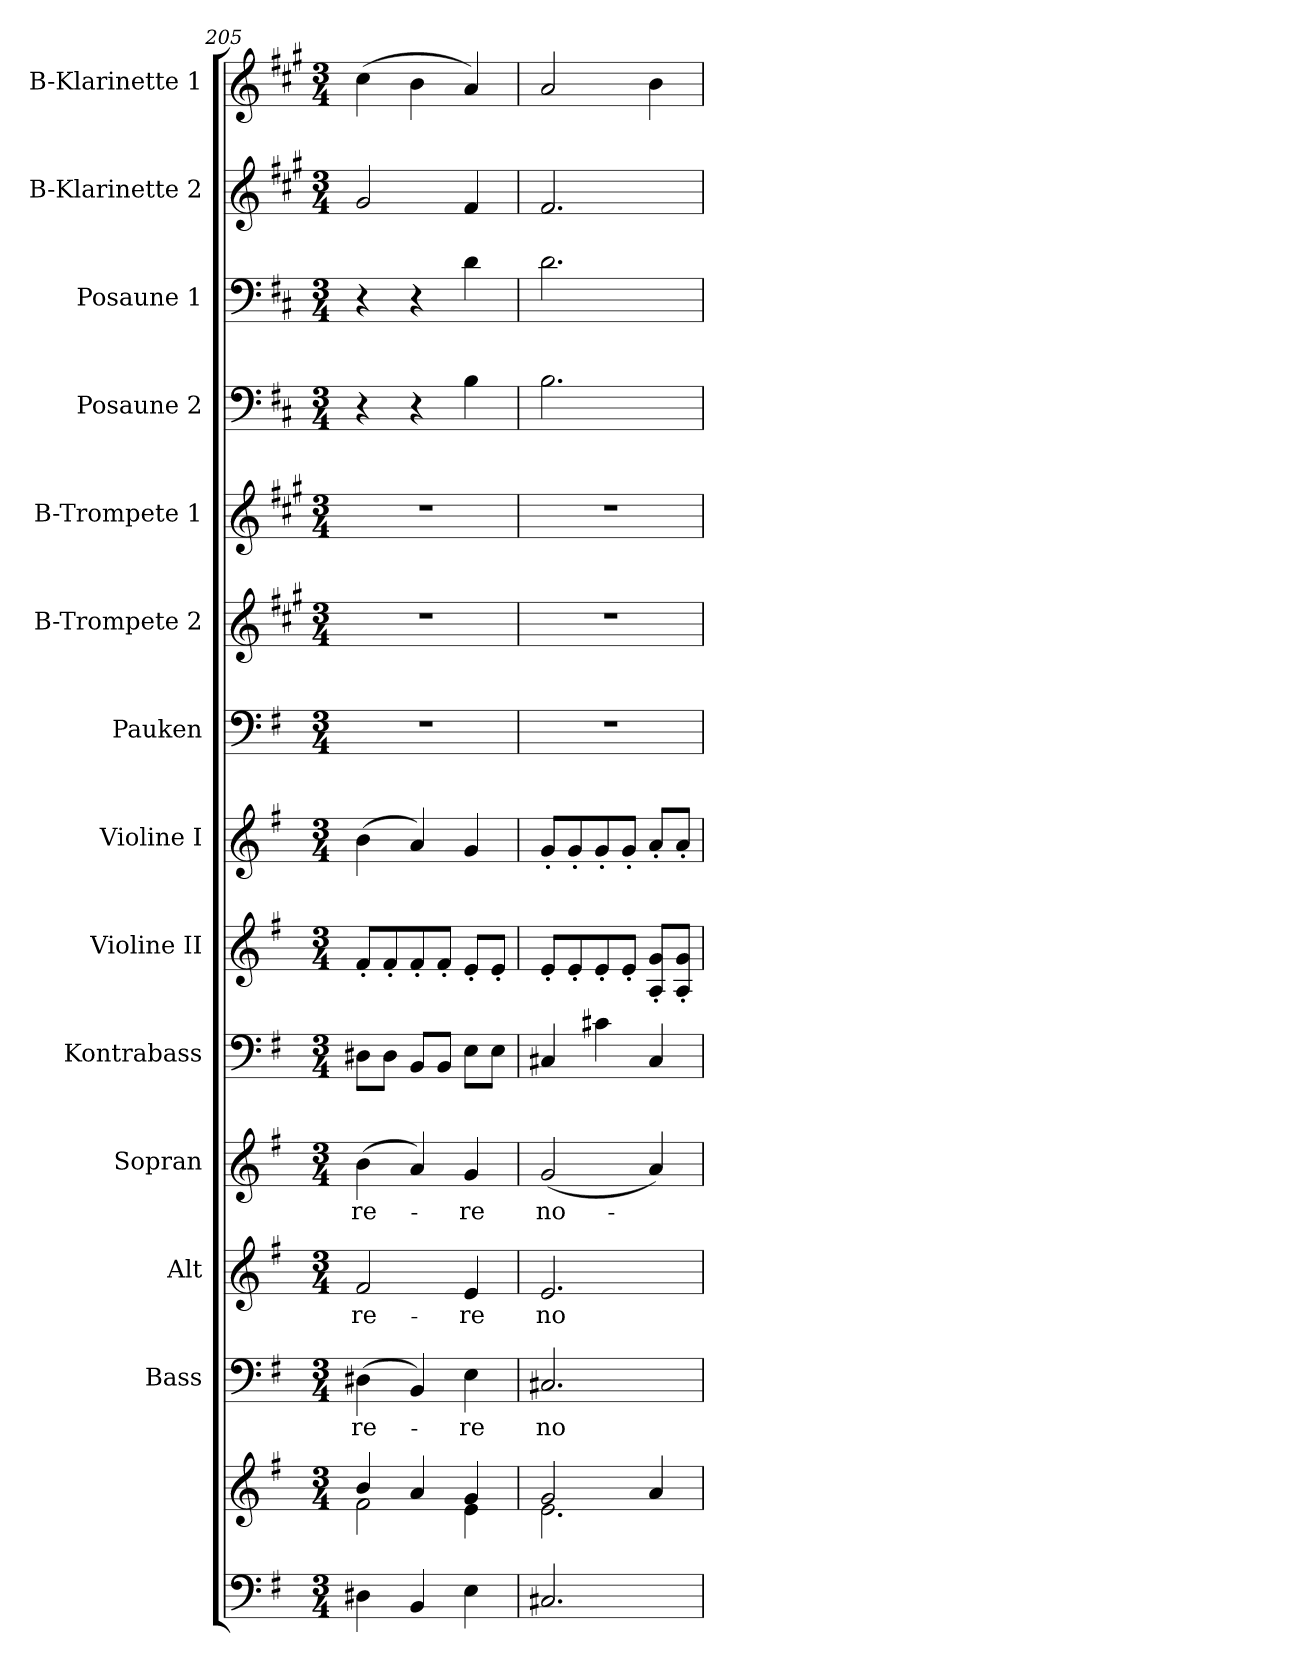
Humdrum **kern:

**kern	**kern	**kern	**text	**kern	**text	**kern	**text	**kern	**kern	**kern	**kern	**kern	**kern	**kern	**kern	**kern	**kern
*part14	*part14	*part13	*part13	*part12	*part12	*part11	*part11	*part10	*part9	*part8	*part7	*part6	*part5	*part4	*part3	*part2	*part1
*staff15	*staff14	*staff13	*staff13	*staff12	*staff12	*staff11	*staff11	*staff10	*staff9	*staff8	*staff7	*staff6	*staff5	*staff4	*staff3	*staff2	*staff1
*	*	*I"Bass	*	*I"Alt	*	*I"Sopran	*	*I"Kontrabass	*I"Violine II	*I"Violine I	*I"Pauken	*I"B-Trompete 2	*I"B-Trompete 1	*I"Posaune 2	*I"Posaune 1	*I"B-Klarinette 2	*I"B-Klarinette 1
*	*	*I'B.	*	*I'A.	*	*I'S.	*	*I'Kb.	*I'Vl. II	*I'Vl. I	*I'Pk.	*I'B Trp. 2	*I'B Trp. 1	*I'Pos. 2	*I'Pos. 1	*I'B Kl. 2	*I'B Kl. 1
*clefF4	*clefG2	*clefF4	*	*clefG2	*	*clefG2	*	*clefF4	*clefG2	*clefG2	*clefF4	*clefG2	*clefG2	*clefF4	*clefF4	*clefG2	*clefG2
*	*	*	*	*	*	*	*	*ITrd7c12	*	*	*	*ITrd1c2	*ITrd1c2	*ITrd4c7	*ITrd4c7	*ITrd1c2	*ITrd1c2
*k[f#]	*k[f#]	*k[f#]	*	*k[f#]	*	*k[f#]	*	*k[f#]	*k[f#]	*k[f#]	*k[f#]	*k[f#]	*k[f#]	*k[f#]	*k[f#]	*k[f#]	*k[f#]
*G:	*G:	*G:	*	*G:	*	*G:	*	*G:	*G:	*G:	*G:	*G:	*G:	*G:	*G:	*G:	*G:
*M3/4	*M3/4	*M3/4	*	*M3/4	*	*M3/4	*	*M3/4	*M3/4	*M3/4	*M3/4	*M3/4	*M3/4	*M3/4	*M3/4	*M3/4	*M3/4
=205	=205	=205	=205	=205	=205	=205	=205	=205	=205	=205	=205	=205	=205	=205	=205	=205	=205
*	*^	*	*	*	*	*	*	*	*	*	*	*	*	*	*	*	*
!	!	!	!	!LO:LY:b	!	!LO:LY:b	!	!LO:LY:b	!	!	!	!	!	!	!	!	!	!
4D#X\	4b/	2f#\	(>4D#X\	-re-	2f#/	-re-	(>4b\	-re-	8DD#X\L	8f#'</L	(>4b\	2.r	2.r	2.r	4r	4r	2f#/	(>4b\
.	.	.	.	.	.	.	.	.	8DD#\J	8f#'</	.	.	.	.	.	.	.	.
4BB/	4a/	.	4BB/)	.	.	.	4a/)	.	8BBB/L	8f#'</	4a/)	.	.	.	4r	4r	.	4a\
.	.	.	.	.	.	.	.	.	8BBB/J	8f#'</J	.	.	.	.	.	.	.	.
!	!	!	!	!LO:LY:b	!	!LO:LY:b	!	!LO:LY:b	!	!	!	!	!	!	!	!	!	!
4E\	4g/	4e\	4E\	-re	4e/	-re	4g/	-re	8EE\L	8e'</L	4g/	.	.	.	4E\	4G\	4e/	4g/)
.	.	.	.	.	.	.	.	.	8EE\J	8e'</J	.	.	.	.	.	.	.	.
=206	=206	=206	=206	=206	=206	=206	=206	=206	=206	=206	=206	=206	=206	=206	=206	=206	=206	=206
!	!	!	!	!LO:LY:b	!	!LO:LY:b	!	!LO:LY:b	!	!	!	!	!	!	!	!	!	!
2.C#X/	2g/	2.e\	2.C#X/	no-	2.e/	no-	(<2g/	no-	4CC#X/	8e'</L	8g'</L	2.r	2.r	2.r	2.E\	2.G\	2.e/	2g/
.	.	.	.	.	.	.	.	.	.	8e'</	8g'</	.	.	.	.	.	.	.
.	.	.	.	.	.	.	.	.	4C#X\	8e'</	8g'</	.	.	.	.	.	.	.
.	.	.	.	.	.	.	.	.	.	8e'</J	8g'</J	.	.	.	.	.	.	.
.	4a/	.	.	.	.	.	4a/)	.	4CC#/	8A/'< 8g/'<L	8a'</L	.	.	.	.	.	.	4a\
.	.	.	.	.	.	.	.	.	.	8A/'< 8g/'<J	8a'</J	.	.	.	.	.	.	.
*	*v	*v	*	*	*	*	*	*	*	*	*	*	*	*	*	*	*	*
=	=	=	=	=	=	=	=	=	=	=	=	=	=	=	=	=	=
*-	*-	*-	*-	*-	*-	*-	*-	*-	*-	*-	*-	*-	*-	*-	*-	*-	*-
